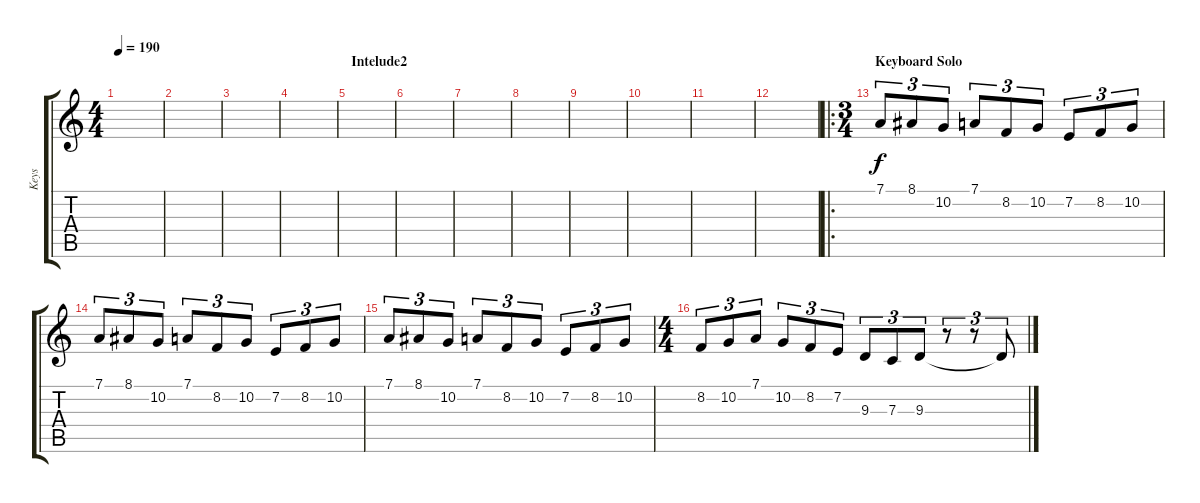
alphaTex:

\track ("Keys" "Keys") {instrument sitar}
\staff {score tabs}
\tuning (D4 A3 F3 C3 G2 D2) {hide}
\ts (4 4)
\tempo 190
\clef g2
\ks c
|
|
|
|
\section ("" "Intelude2")
|
|
|
|
|
|
|
|
\ro
\ts (3 4)
\section ("" "Keyboard Solo")
7.1.8{tu (3 2)} 8.1.8{tu (3 2)} 10.2.8{tu (3 2)} 7.1.8{tu (3 2)} 8.2.8{tu (3 2)} 10.2.8{tu (3 2)} 7.2.8{tu (3 2)} 8.2.8{tu (3 2)} 10.2.8{tu (3 2)} |
7.1.8{tu (3 2)} 8.1.8{tu (3 2)} 10.2.8{tu (3 2)} 7.1.8{tu (3 2)} 8.2.8{tu (3 2)} 10.2.8{tu (3 2)} 7.2.8{tu (3 2)} 8.2.8{tu (3 2)} 10.2.8{tu (3 2)} |
7.1.8{tu (3 2)} 8.1.8{tu (3 2)} 10.2.8{tu (3 2)} 7.1.8{tu (3 2)} 8.2.8{tu (3 2)} 10.2.8{tu (3 2)} 7.2.8{tu (3 2)} 8.2.8{tu (3 2)} 10.2.8{tu (3 2)} |
\ts (4 4)
8.2.8{tu (3 2)} 10.2.8{tu (3 2)} 7.1.8{tu (3 2)} 10.2.8{tu (3 2)} 8.2.8{tu (3 2)} 7.2.8{tu (3 2)} 9.3.8{tu (3 2)} 7.3.8{tu (3 2)} 9.3.8{tu (3 2)} r.8{tu (3 2)} r.8{tu (3 2)} 9.3{t}.8{tu (3 2)}
